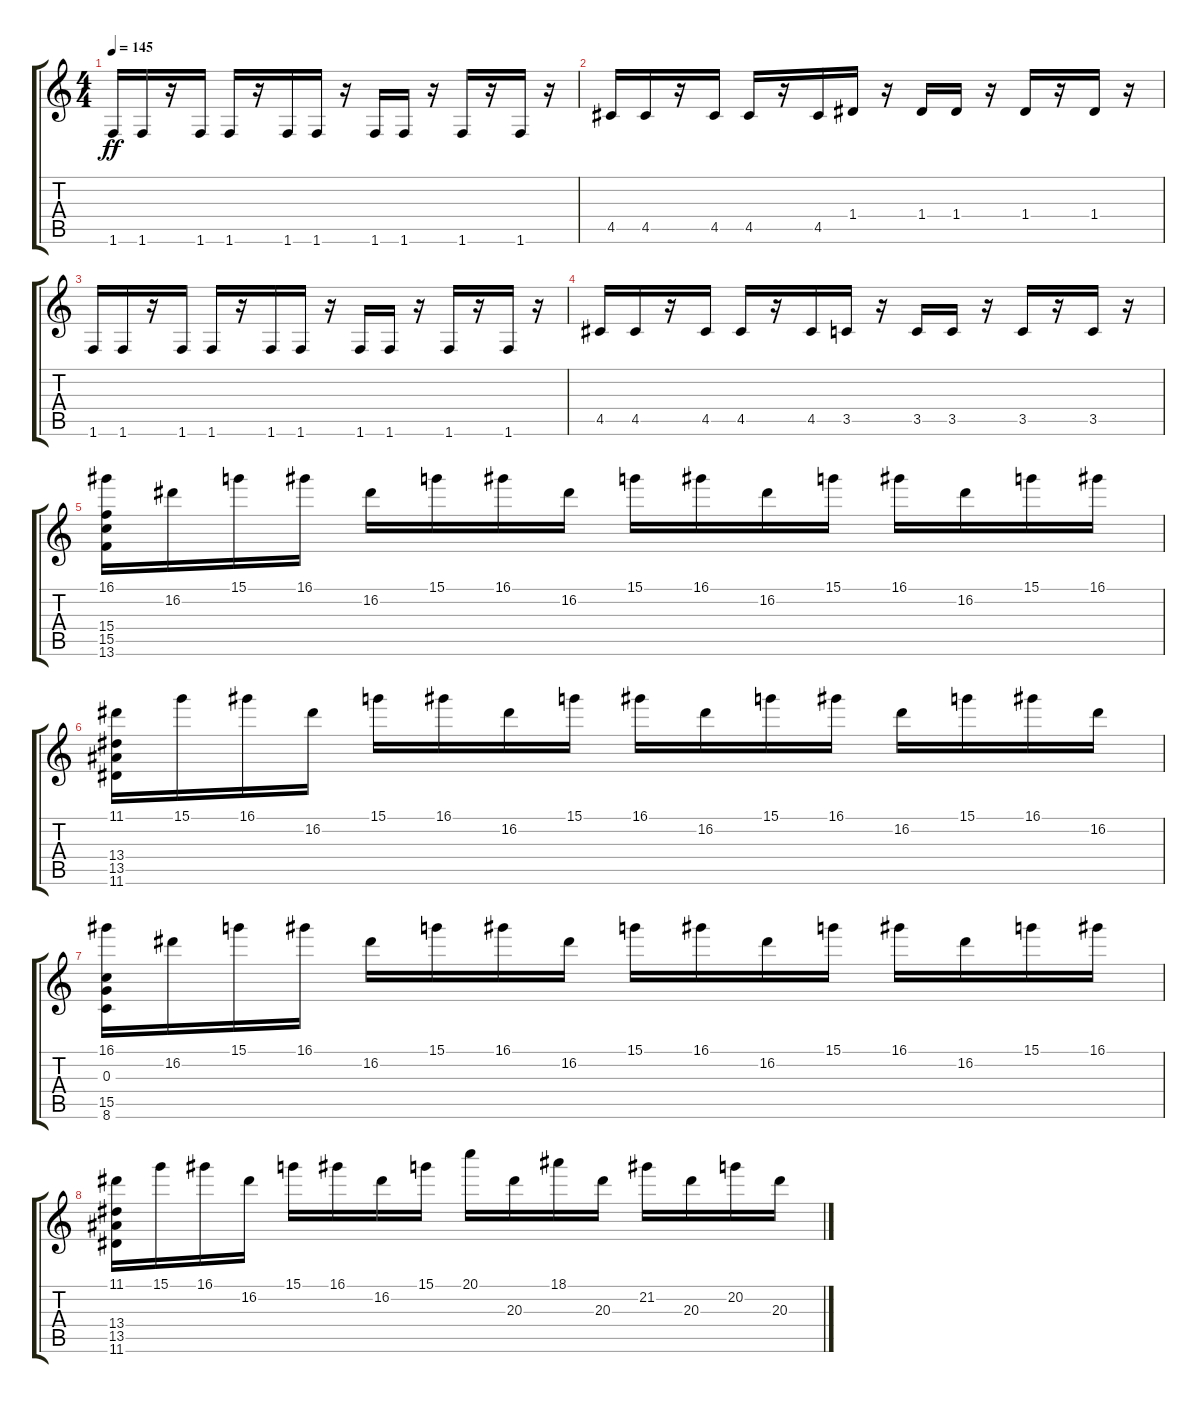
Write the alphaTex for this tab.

\track "" {instrument distortionguitar}
\staff {score tabs}
\tuning (E4 B3 G3 D3 A2 E2) {hide}
\ts (4 4)
\tempo 145
\clef g2
\ks c
1.6.16{dy ff} 1.6.16 r.16 1.6.16 1.6.16 r.16 1.6.16 1.6.16 r.16 1.6.16 1.6.16 r.16 1.6.16 r.16 1.6.16 r.16 |
4.5.16 4.5.16 r.16 4.5.16 4.5.16 r.16 4.5.16 1.4.16 r.16 1.4.16 1.4.16 r.16 1.4.16 r.16 1.4.16 r.16 |
1.6.16 1.6.16 r.16 1.6.16 1.6.16 r.16 1.6.16 1.6.16 r.16 1.6.16 1.6.16 r.16 1.6.16 r.16 1.6.16 r.16 |
4.5.16 4.5.16 r.16 4.5.16 4.5.16 r.16 4.5.16 3.5.16 r.16 3.5.16 3.5.16 r.16 3.5.16 r.16 3.5.16 r.16 |
(16.1 15.4 15.5 13.6).16 16.2.16 15.1.16 16.1.16 16.2.16 15.1.16 16.1.16 16.2.16 15.1.16 16.1.16 16.2.16 15.1.16 16.1.16 16.2.16 15.1.16 16.1.16 |
(11.1 13.4 13.5 11.6).16 15.1.16 16.1.16 16.2.16 15.1.16 16.1.16 16.2.16 15.1.16 16.1.16 16.2.16 15.1.16 16.1.16 16.2.16 15.1.16 16.1.16 16.2.16 |
(16.1 0.3 15.5 8.6).16 16.2.16 15.1.16 16.1.16 16.2.16 15.1.16 16.1.16 16.2.16 15.1.16 16.1.16 16.2.16 15.1.16 16.1.16 16.2.16 15.1.16 16.1.16 |
(11.1 13.4 13.5 11.6).16 15.1.16 16.1.16 16.2.16 15.1.16 16.1.16 16.2.16 15.1.16 20.1.16 20.3.16 18.1.16 20.3.16 21.2.16 20.3.16 20.2.16 20.3.16
